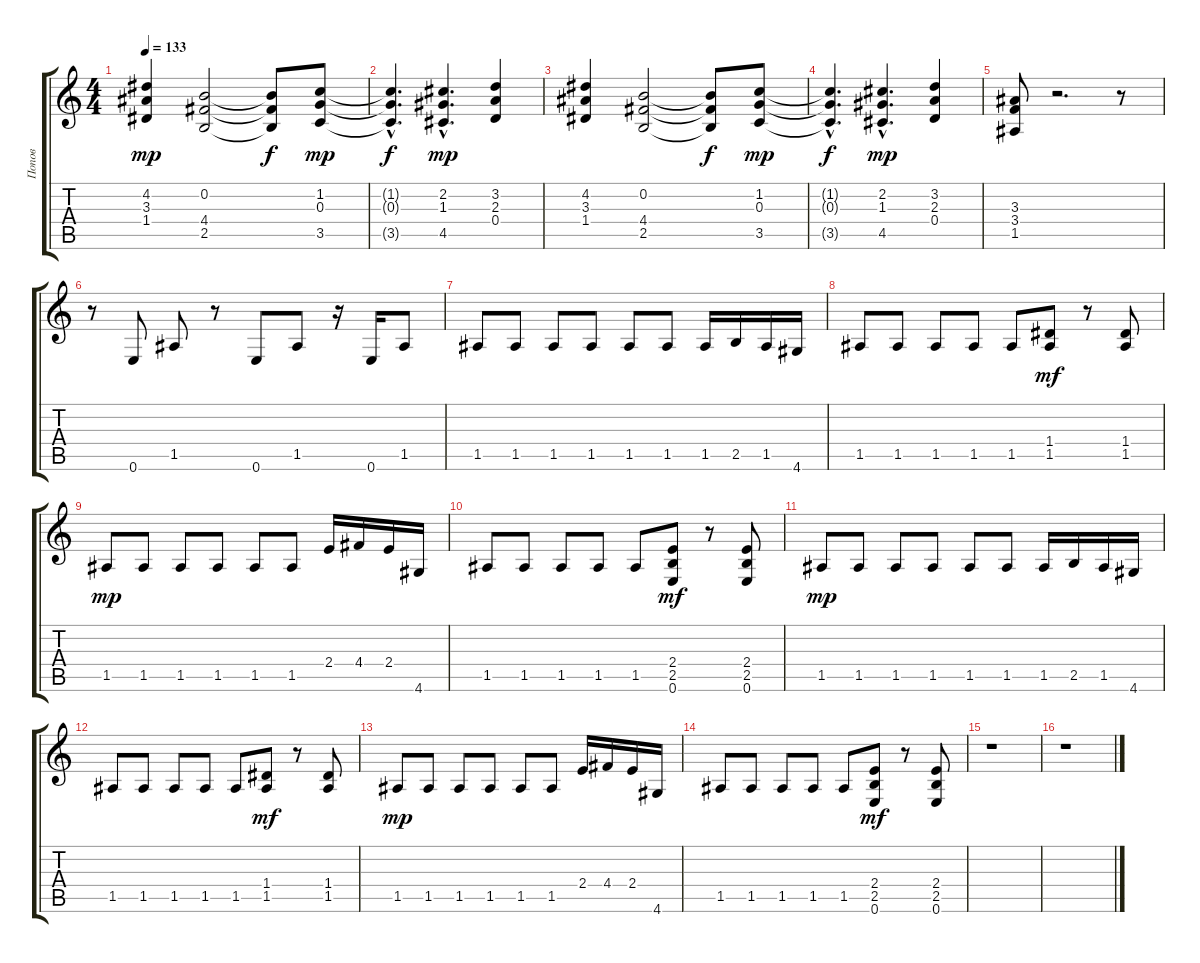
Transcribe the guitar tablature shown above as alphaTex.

\track ("Попов" "Попов") {instrument distortionguitar}
\staff {score tabs}
\tuning (E4 B3 G3 D3 A2 E2) {hide}
\ts (4 4)
\tempo 133
\clef g2
\ks c
(4.2 3.3 1.4).4{dy mp} (0.2 4.4 2.5).2 (0.2{t} 4.4{t} 2.5{t}).8{dy f} (1.2 0.3 3.5).8{dy mp} |
(1.2{hac t} 0.3{hac t} 3.5{hac t}).4{d dy f} (2.2{hac} 1.3{hac} 4.5{hac}).4{d dy mp} (3.2 2.3 0.4).4 |
(4.2 3.3 1.4).4 (0.2 4.4 2.5).2 (0.2{t} 4.4{t} 2.5{t}).8{dy f} (1.2 0.3 3.5).8{dy mp} |
(1.2{hac t} 0.3{hac t} 3.5{hac t}).4{d dy f} (2.2{hac} 1.3{hac} 4.5{hac}).4{d dy mp} (3.2 2.3 0.4).4 |
(3.3 3.4 1.5).8 r.2{d} r.8 |
r.8 0.6.8 1.5.8 r.8 0.6.8 1.5.8 r.16 0.6.16 1.5.8 |
1.5.8 1.5.8 1.5.8 1.5.8 1.5.8 1.5.8 1.5.16 2.5.16 1.5.16 4.6.16 |
1.5.8 1.5.8 1.5.8 1.5.8 1.5.8 (1.4 1.5).8{dy mf} r.8 (1.4 1.5).8 |
1.5.8{dy mp} 1.5.8 1.5.8 1.5.8 1.5.8 1.5.8 2.4.16 4.4.16 2.4.16 4.6.16 |
1.5.8 1.5.8 1.5.8 1.5.8 1.5.8 (2.4 2.5 0.6).8{dy mf} r.8 (2.4 2.5 0.6).8 |
1.5.8{dy mp} 1.5.8 1.5.8 1.5.8 1.5.8 1.5.8 1.5.16 2.5.16 1.5.16 4.6.16 |
1.5.8 1.5.8 1.5.8 1.5.8 1.5.8 (1.4 1.5).8{dy mf} r.8 (1.4 1.5).8 |
1.5.8{dy mp} 1.5.8 1.5.8 1.5.8 1.5.8 1.5.8 2.4.16 4.4.16 2.4.16 4.6.16 |
1.5.8 1.5.8 1.5.8 1.5.8 1.5.8 (2.4 2.5 0.6).8{dy mf} r.8 (2.4 2.5 0.6).8 |
r.1 |
r.1
